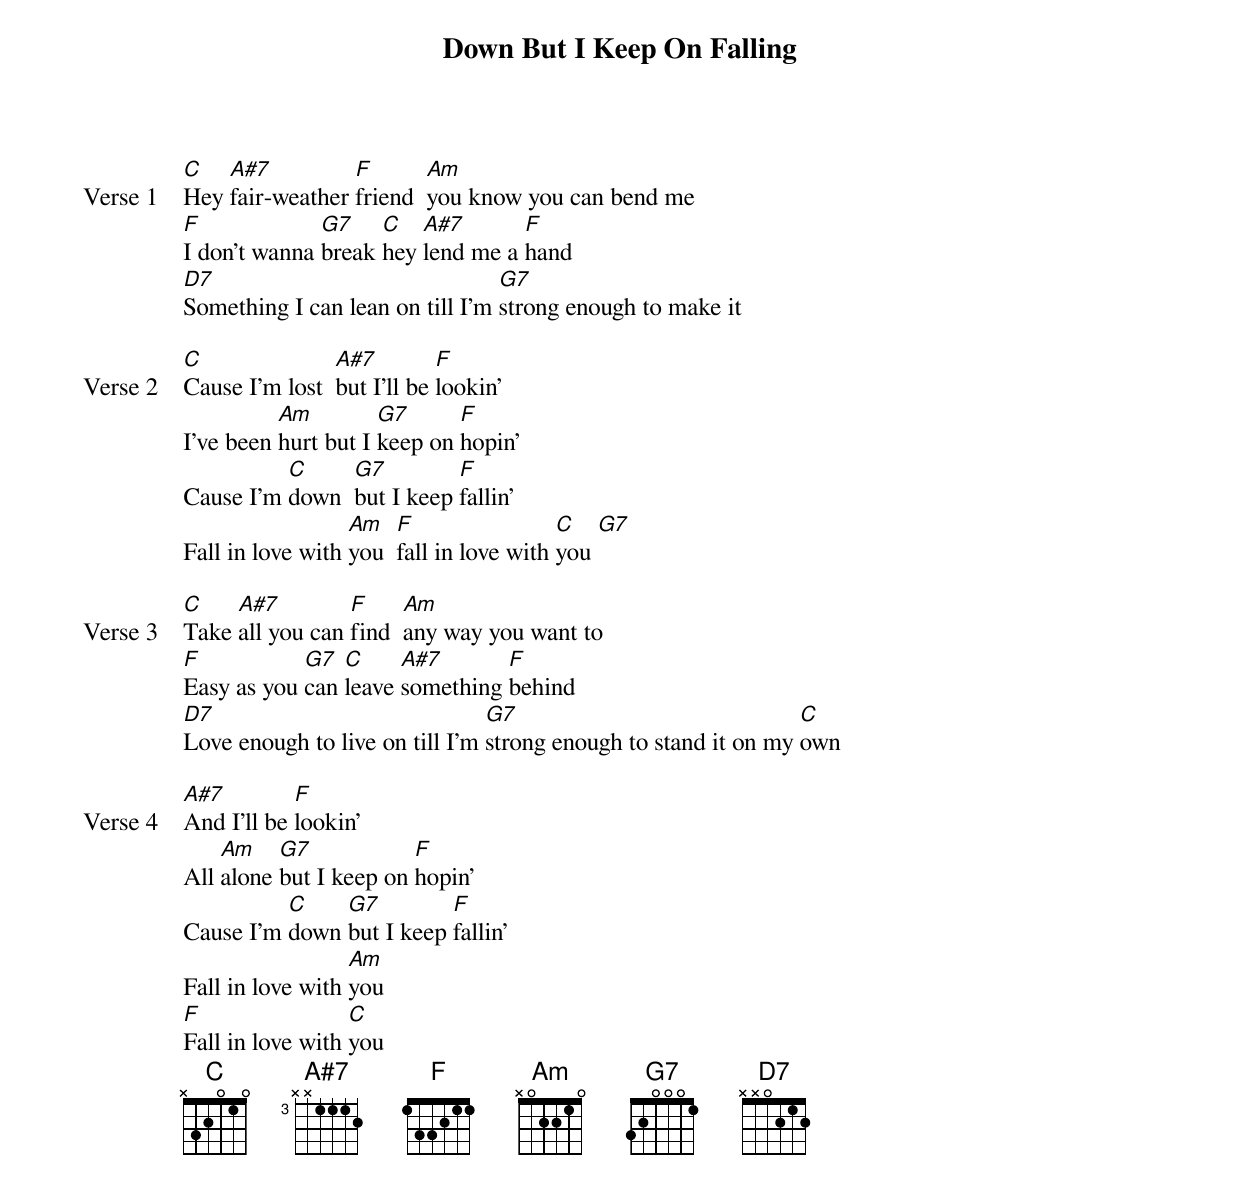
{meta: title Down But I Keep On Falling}
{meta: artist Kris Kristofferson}

{start_of_verse: Verse 1}
[C]Hey [A#7]fair-weather [F]friend  [Am]you know you can bend me
[F]I don't wanna [G7]break [C]hey [A#7]lend me a [F]hand
[D7]Something I can lean on till I'm [G7]strong enough to make it
{end_of_verse}

{start_of_verse: Verse 2}
[C]Cause I'm lost  [A#7]but I'll be [F]lookin'
I've been [Am]hurt but I [G7]keep on [F]hopin'
Cause I'm [C]down  [G7]but I keep [F]fallin'
Fall in love with [Am]you  [F]fall in love with [C]you [G7]
{end_of_verse}

{start_of_verse: Verse 3}
[C]Take [A#7]all you can [F]find  [Am]any way you want to
[F]Easy as you [G7]can [C]leave [A#7]something [F]behind
[D7]Love enough to live on till I'm [G7]strong enough to stand it on my [C]own
{end_of_verse}

{start_of_verse: Verse 4}
[A#7]And I'll be [F]lookin'
All [Am]alone [G7]but I keep on [F]hopin'
Cause I'm [C]down [G7]but I keep [F]fallin'
Fall in love with [Am]you
[F]Fall in love with [C]you
{end_of_verse}
